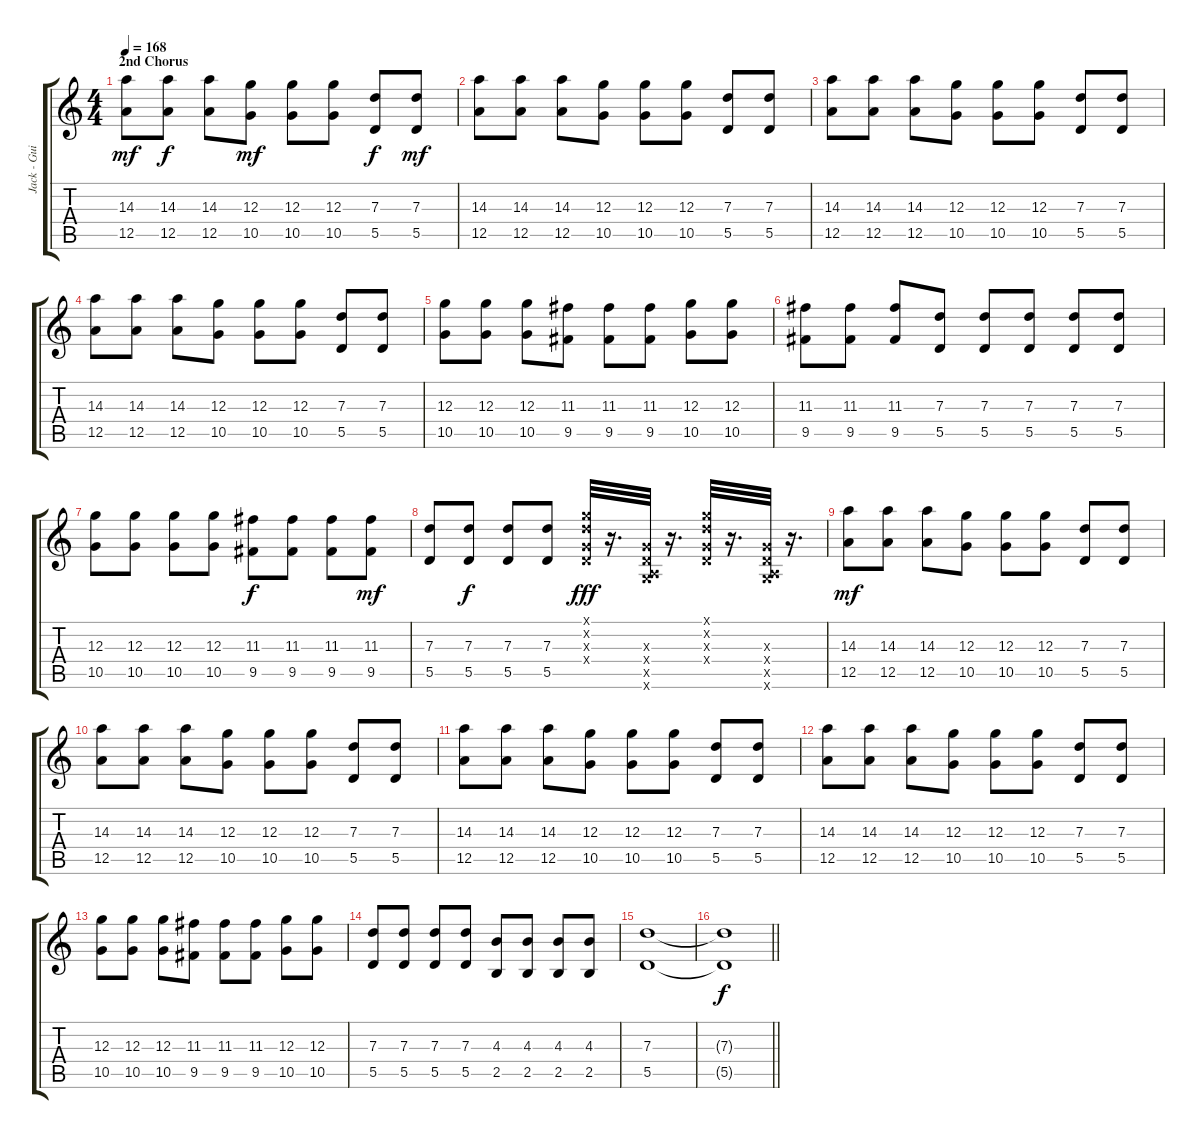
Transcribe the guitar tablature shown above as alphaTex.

\track ("Jack - Guitar" "Jack - Gui") {instrument electricguitarjazz}
\staff {score tabs}
\tuning (E4 B3 G3 D3 A2 E2) {hide}
\ts (4 4)
\section ("" "2nd Chorus")
\tempo 168
\clef g2
\ks c
(14.3 12.5).8{dy mf balance 8} (14.3 12.5).8{dy f} (14.3 12.5).8 (12.3 10.5).8{dy mf} (12.3 10.5).8 (12.3 10.5).8 (7.3 5.5).8{dy f} (7.3 5.5).8{dy mf} |
(14.3 12.5).8 (14.3 12.5).8 (14.3 12.5).8 (12.3 10.5).8 (12.3 10.5).8 (12.3 10.5).8 (7.3 5.5).8 (7.3 5.5).8 |
(14.3 12.5).8 (14.3 12.5).8 (14.3 12.5).8 (12.3 10.5).8 (12.3 10.5).8 (12.3 10.5).8 (7.3 5.5).8 (7.3 5.5).8 |
(14.3 12.5).8 (14.3 12.5).8 (14.3 12.5).8 (12.3 10.5).8 (12.3 10.5).8 (12.3 10.5).8 (7.3 5.5).8 (7.3 5.5).8 |
(12.3 10.5).8 (12.3 10.5).8 (12.3 10.5).8 (11.3 9.5).8 (11.3 9.5).8 (11.3 9.5).8 (12.3 10.5).8 (12.3 10.5).8 |
(11.3 9.5).8 (11.3 9.5).8 (11.3 9.5).8 (7.3 5.5).8 (7.3 5.5).8 (7.3 5.5).8 (7.3 5.5).8 (7.3 5.5).8 |
(12.3 10.5).8 (12.3 10.5).8 (12.3 10.5).8 (12.3 10.5).8 (11.3 9.5).8{dy f} (11.3 9.5).8 (11.3 9.5).8 (11.3 9.5).8{dy mf} |
(7.3 5.5).8 (7.3 5.5).8{dy f} (7.3 5.5).8 (7.3 5.5).8 (3.1{x} 3.2{x} 0.3{x} 0.4{x}).32{dy fff} r.16{d} (0.3{x} 0.4{x} 0.5{x} 3.6{x}).32 r.16{d} (3.1{x} 3.2{x} 0.3{x} 0.4{x}).32 r.16{d} (0.3{x} 0.4{x} 0.5{x} 3.6{x}).32 r.16{d} |
(14.3 12.5).8{dy mf} (14.3 12.5).8 (14.3 12.5).8 (12.3 10.5).8 (12.3 10.5).8 (12.3 10.5).8 (7.3 5.5).8 (7.3 5.5).8 |
(14.3 12.5).8 (14.3 12.5).8 (14.3 12.5).8 (12.3 10.5).8 (12.3 10.5).8 (12.3 10.5).8 (7.3 5.5).8 (7.3 5.5).8 |
(14.3 12.5).8 (14.3 12.5).8 (14.3 12.5).8 (12.3 10.5).8 (12.3 10.5).8 (12.3 10.5).8 (7.3 5.5).8 (7.3 5.5).8 |
(14.3 12.5).8 (14.3 12.5).8 (14.3 12.5).8 (12.3 10.5).8 (12.3 10.5).8 (12.3 10.5).8 (7.3 5.5).8 (7.3 5.5).8 |
(12.3 10.5).8 (12.3 10.5).8 (12.3 10.5).8 (11.3 9.5).8 (11.3 9.5).8 (11.3 9.5).8 (12.3 10.5).8 (12.3 10.5).8 |
(7.3 5.5).8 (7.3 5.5).8 (7.3 5.5).8 (7.3 5.5).8 (4.3 2.5).8 (4.3 2.5).8 (4.3 2.5).8 (4.3 2.5).8 |
(7.3 5.5).1 |
\barLineRight lightlight
(7.3{t} 5.5{t}).1{dy f}
